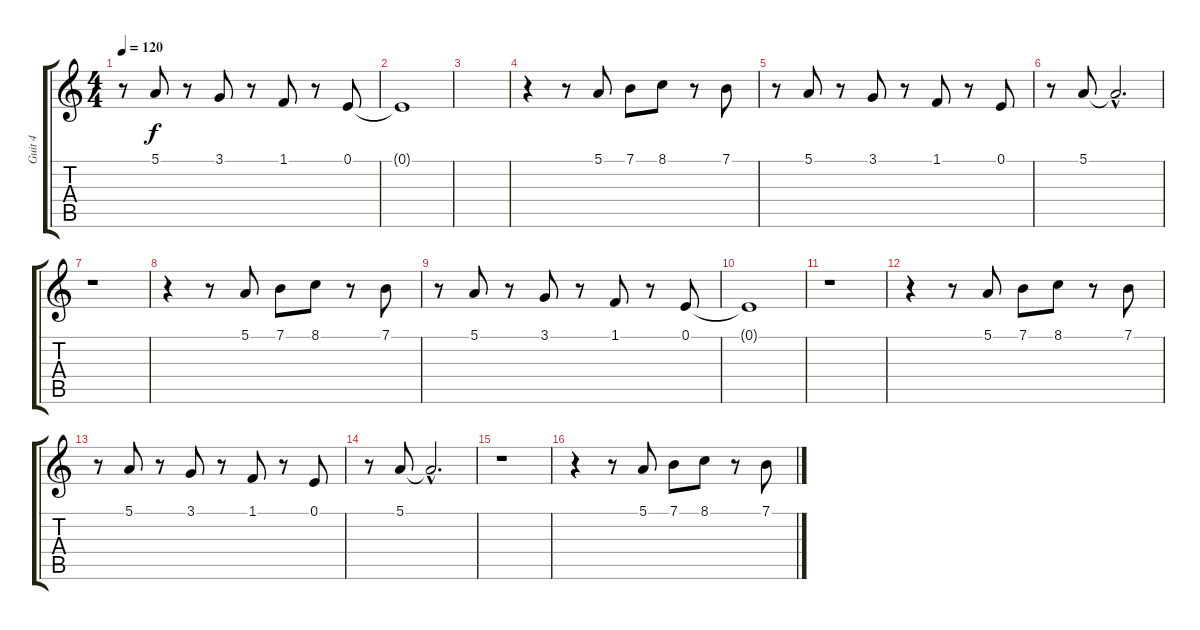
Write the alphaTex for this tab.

\track ("Guit 4" "Guit 4") {instrument acousticgrandpiano}
\staff {score tabs}
\tuning (E4 B3 G3 D3 A2 E2) {hide}
\ts (4 4)
\tempo 120
\clef g2
\ks c
r.8{dy f} 5.1.8 r.8 3.1.8 r.8 1.1.8 r.8 0.1.8 |
0.1{t}.1 |
|
r.4 r.8 5.1.8 7.1.8 8.1.8 r.8 7.1.8 |
r.8 5.1.8 r.8 3.1.8 r.8 1.1.8 r.8 0.1.8 |
r.8 5.1.8 5.1{hac t}.2{d} |
r.1 |
r.4 r.8 5.1.8 7.1.8 8.1.8 r.8 7.1.8 |
r.8 5.1.8 r.8 3.1.8 r.8 1.1.8 r.8 0.1.8 |
0.1{t}.1 |
r.1 |
r.4 r.8 5.1.8 7.1.8 8.1.8 r.8 7.1.8 |
r.8 5.1.8 r.8 3.1.8 r.8 1.1.8 r.8 0.1.8 |
r.8 5.1.8 5.1{hac t}.2{d} |
r.1 |
r.4 r.8 5.1.8 7.1.8 8.1.8 r.8 7.1.8
